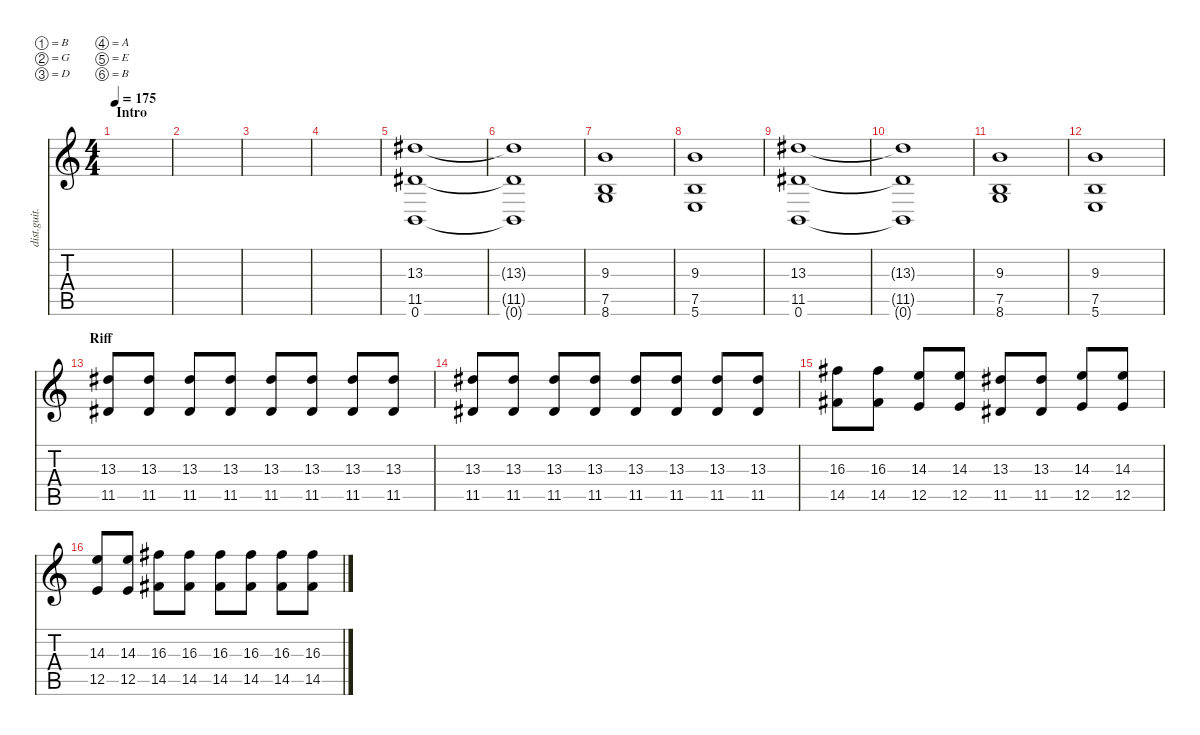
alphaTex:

\defaultSystemsLayout 4
\hideDynamics
\bracketExtendMode nobrackets
\track ("Distortion Guitar - Petr" "dist.guit.") {instrument distortionguitar}
\staff {score tabs}
\tuning (B3 G3 D3 A2 E2 B1)
\ts (4 4)
\section ("" "Intro")
\tempo 175
\clef g2
\ks c
|
|
|
|
(0.6 11.5{acc #} 13.3{acc #}).1{beam Up} |
(0.6{t} 11.5{t acc #} 13.3{t acc #}).1{beam Up} |
(8.6 7.5 9.3).1{beam Up} |
(5.6 7.5 9.3).1{beam Up} |
(0.6 11.5{acc #} 13.3{acc #}).1{beam Up} |
(0.6{t} 11.5{t acc #} 13.3{t acc #}).1{beam Up} |
(8.6 7.5 9.3).1{beam Up} |
(5.6 7.5 9.3).1{beam Up} |
\section ("" "Riff")
(11.5{acc #} 13.3{acc #}).8{beam Up} (11.5{acc #} 13.3{acc #}).8{beam Up} (11.5{acc #} 13.3{acc #}).8{beam Up} (11.5{acc #} 13.3{acc #}).8{beam Up} (11.5{acc #} 13.3{acc #}).8{beam Up} (11.5{acc #} 13.3{acc #}).8{beam Up} (11.5{acc #} 13.3{acc #}).8{beam Up} (11.5{acc #} 13.3{acc #}).8{beam Up} |
(11.5{acc #} 13.3{acc #}).8{beam Up} (11.5{acc #} 13.3{acc #}).8{beam Up} (11.5{acc #} 13.3{acc #}).8{beam Up} (11.5{acc #} 13.3{acc #}).8{beam Up} (11.5{acc #} 13.3{acc #}).8{beam Up} (11.5{acc #} 13.3{acc #}).8{beam Up} (11.5{acc #} 13.3{acc #}).8{beam Up} (11.5{acc #} 13.3{acc #}).8{beam Up} |
(14.5{acc #} 16.3{acc #}).8{beam Down} (14.5{acc #} 16.3{acc #}).8{beam Down} (12.5 14.3).8{beam Up} (12.5 14.3).8{beam Up} (11.5{acc #} 13.3{acc #}).8{beam Up} (11.5{acc #} 13.3{acc #}).8{beam Up} (12.5 14.3).8{beam Up} (12.5 14.3).8{beam Up} |
(12.5 14.3).8{beam Up} (12.5 14.3).8{beam Up} (14.5{acc #} 16.3{acc #}).8{beam Down} (14.5{acc #} 16.3{acc #}).8{beam Down} (14.5{acc #} 16.3{acc #}).8{beam Down} (14.5{acc #} 16.3{acc #}).8{beam Down} (14.5{acc #} 16.3{acc #}).8{beam Down} (14.5{acc #} 16.3{acc #}).8{beam Down}
